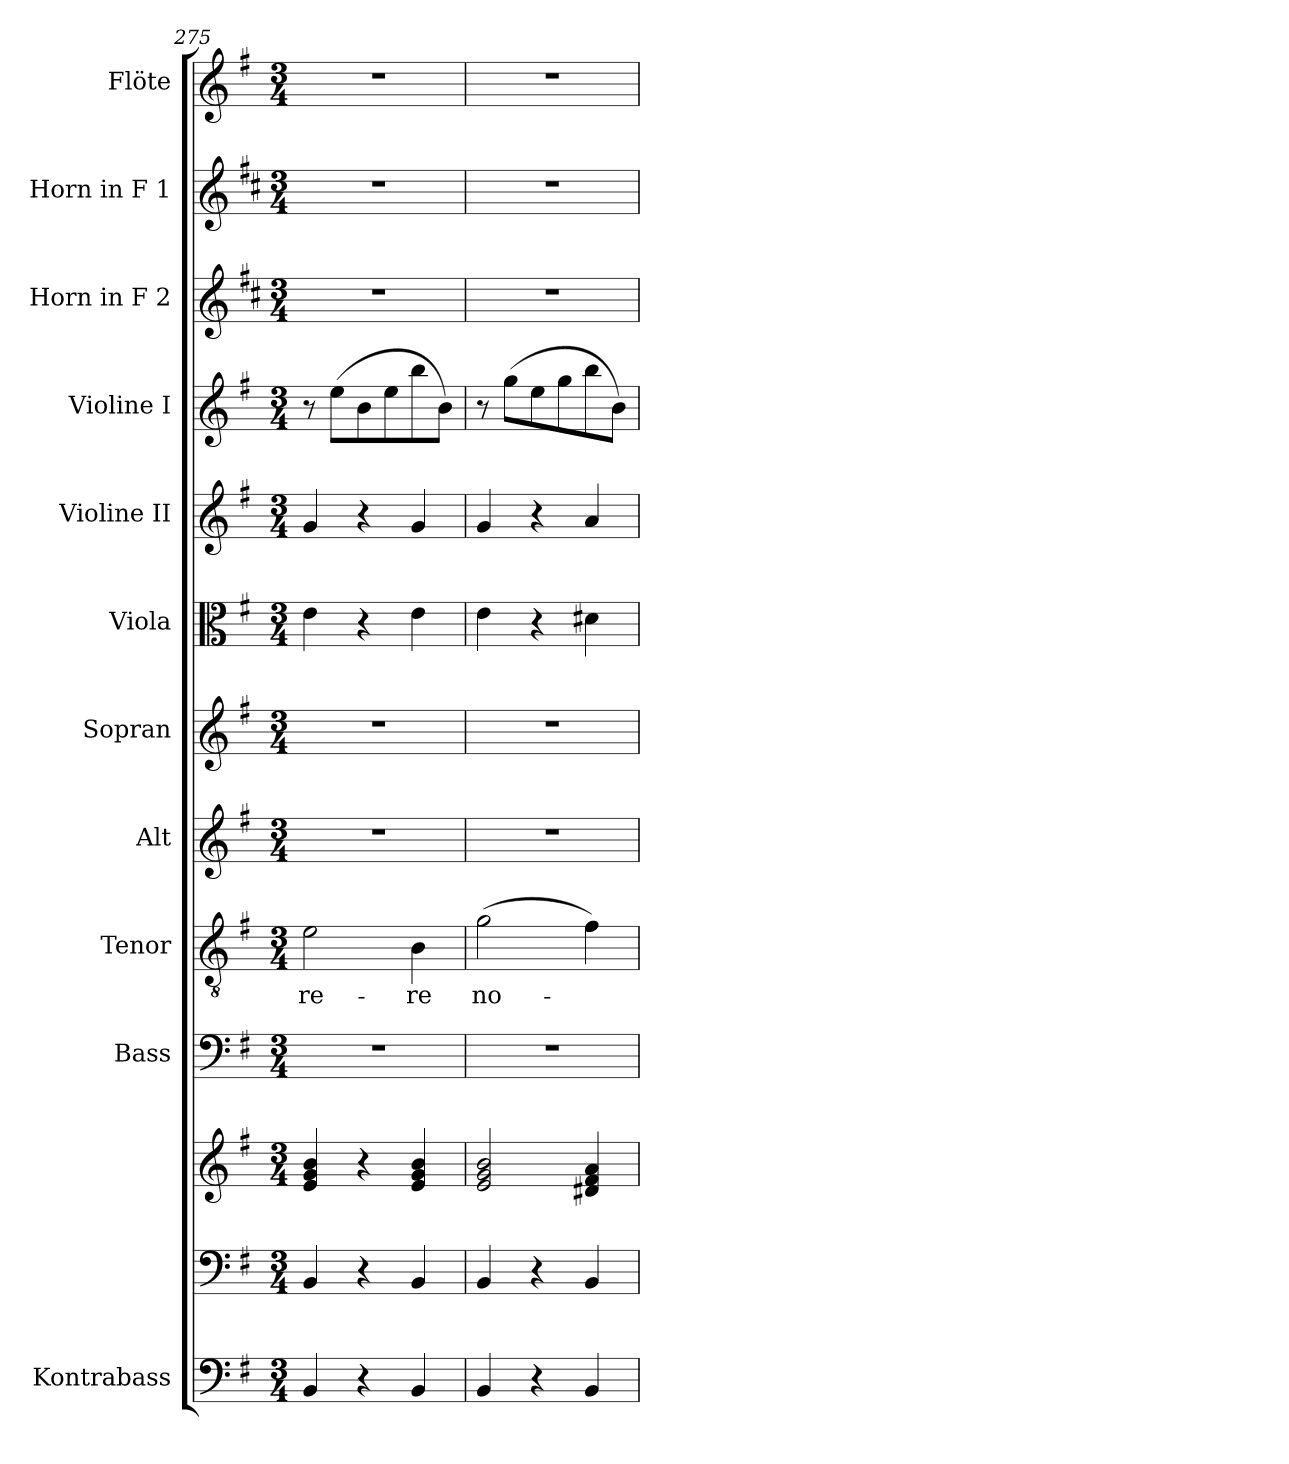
**kern	**kern	**kern	**kern	**kern	**text	**kern	**kern	**kern	**kern	**kern	**kern	**kern	**kern
*part12	*part11	*part11	*part10	*part9	*part9	*part8	*part7	*part6	*part5	*part4	*part3	*part2	*part1
*staff13	*staff12	*staff11	*staff10	*staff9	*staff9	*staff8	*staff7	*staff6	*staff5	*staff4	*staff3	*staff2	*staff1
*I"Kontrabass	*	*	*I"Bass	*I"Tenor	*	*I"Alt	*I"Sopran	*I"Viola	*I"Violine II	*I"Violine I	*I"Horn in F 2	*I"Horn in F 1	*I"Flöte
*I'Kb.	*	*	*I'B.	*I'T.	*	*I'A.	*I'S.	*I'Vla.	*I'Vl. II	*I'Vl. I	*	*	*I'Fl.
*clefF4	*clefF4	*clefG2	*clefF4	*clefGv2	*	*clefG2	*clefG2	*clefC3	*clefG2	*clefG2	*clefG2	*clefG2	*clefG2
*ITrd7c12	*	*	*	*	*	*	*	*	*	*	*ITrd4c7	*ITrd4c7	*
*k[f#]	*k[f#]	*k[f#]	*k[f#]	*k[f#]	*	*k[f#]	*k[f#]	*k[f#]	*k[f#]	*k[f#]	*k[f#]	*k[f#]	*k[f#]
*G:	*G:	*G:	*G:	*G:	*	*G:	*G:	*G:	*G:	*G:	*G:	*G:	*G:
*M3/4	*M3/4	*M3/4	*M3/4	*M3/4	*	*M3/4	*M3/4	*M3/4	*M3/4	*M3/4	*M3/4	*M3/4	*M3/4
=275	=275	=275	=275	=275	=275	=275	=275	=275	=275	=275	=275	=275	=275
!	!	!	!	!	!LO:LY:b	!	!	!	!	!	!	!	!
4BBB/	4BB/	4e/ 4g/ 4b/	2.r	2e\	-re-	2.r	2.r	4e\	4g/	8r	2.r	2.r	2.r
.	.	.	.	.	.	.	.	.	.	(>8ee\L	.	.	.
4r	4r	4r	.	.	.	.	.	4r	4r	8b\	.	.	.
.	.	.	.	.	.	.	.	.	.	8ee\	.	.	.
!	!	!	!	!	!LO:LY:b	!	!	!	!	!	!	!	!
4BBB/	4BB/	4e/ 4g/ 4b/	.	4B\	-re	.	.	4e\	4g/	8bb\	.	.	.
.	.	.	.	.	.	.	.	.	.	8b\J)	.	.	.
=276	=276	=276	=276	=276	=276	=276	=276	=276	=276	=276	=276	=276	=276
!	!	!	!	!	!LO:LY:b	!	!	!	!	!	!	!	!
4BBB/	4BB/	2e/ 2g/ 2b/	2.r	(>2g\	no-	2.r	2.r	4e\	4g/	8r	2.r	2.r	2.r
.	.	.	.	.	.	.	.	.	.	(>8gg\L	.	.	.
4r	4r	.	.	.	.	.	.	4r	4r	8ee\	.	.	.
.	.	.	.	.	.	.	.	.	.	8gg\	.	.	.
4BBB/	4BB/	4d#X/ 4f#/ 4a/	.	4f#\)	.	.	.	4d#X\	4a/	8bb\	.	.	.
.	.	.	.	.	.	.	.	.	.	8b\J)	.	.	.
=	=	=	=	=	=	=	=	=	=	=	=	=	=
*-	*-	*-	*-	*-	*-	*-	*-	*-	*-	*-	*-	*-	*-
